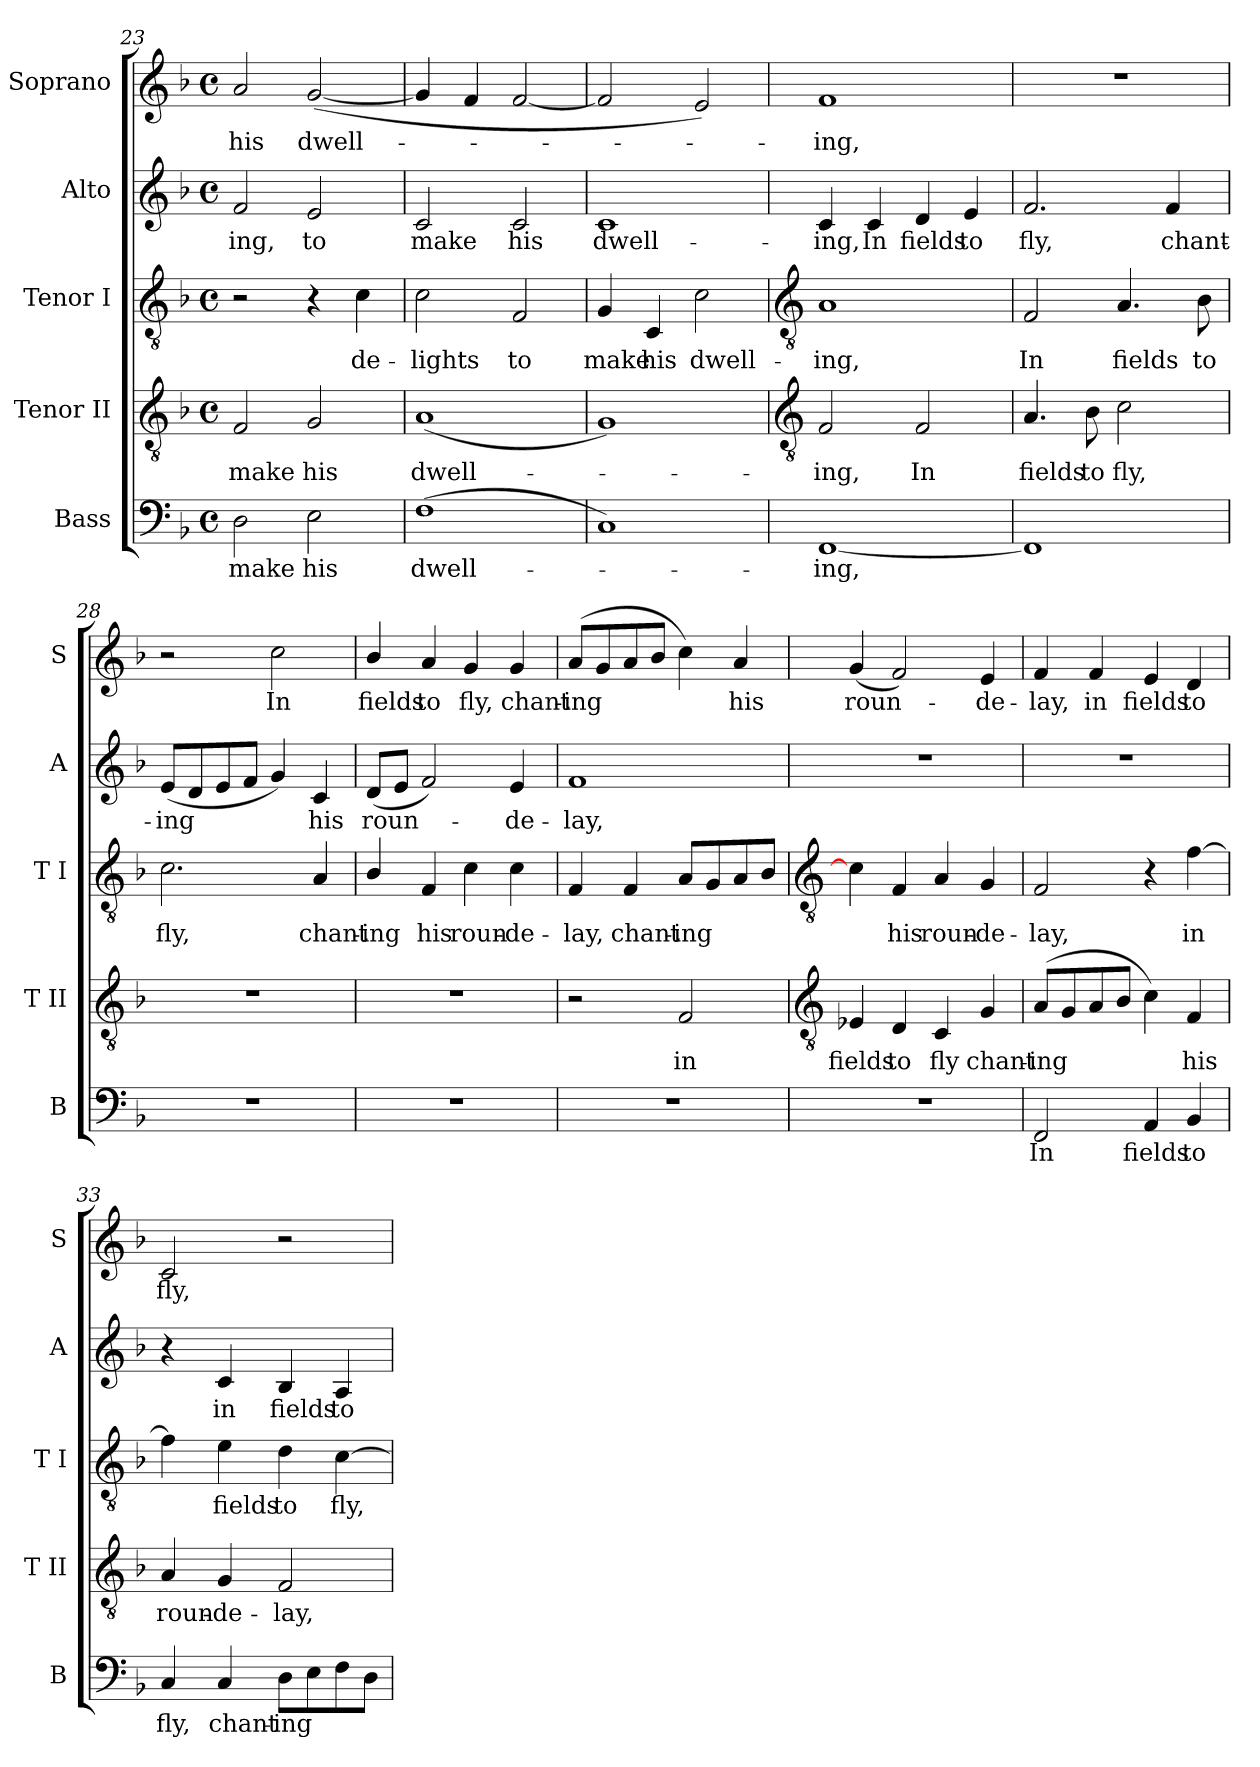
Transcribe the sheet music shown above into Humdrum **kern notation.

**kern	**text	**kern	**text	**kern	**text	**kern	**text	**kern	**text
*part5	*part5	*part4	*part4	*part3	*part3	*part2	*part2	*part1	*part1
*staff5	*staff5	*staff4	*staff4	*staff3	*staff3	*staff2	*staff2	*staff1	*staff1
*I"Bass	*	*I"Tenor II	*	*I"Tenor I	*	*I"Alto	*	*I"Soprano	*
*I'B	*	*I'T II	*	*I'T I	*	*I'A	*	*I'S	*
*clefF4	*	*clefGv2	*	*clefGv2	*	*clefG2	*	*clefG2	*
*k[b-]	*	*k[b-]	*	*k[b-]	*	*k[b-]	*	*k[b-]	*
*F:	*	*F:	*	*F:	*	*F:	*	*F:	*
*M4/4	*	*M4/4	*	*M4/4	*	*M4/4	*	*M4/4	*
*met(c)	*	*met(c)	*	*met(c)	*	*met(c)	*	*met(c)	*
=23	=23	=23	=23	=23	=23	=23	=23	=23	=23
!	!LO:LY:b	!	!LO:LY:b	!	!	!	!LO:LY:b	!	!LO:LY:b
2D	make	2F	make	2r	.	2f	-ing,	2a	his
!	!LO:LY:b	!	!LO:LY:b	!	!	!	!LO:LY:b	!	!LO:LY:b
2E	his	2G	his	4r	.	2e	to	(<[2g	dwell-
!	!	!	!	!	!LO:LY:b	!	!	!	!
.	.	.	.	4c	de-	.	.	.	.
=24	=24	=24	=24	=24	=24	=24	=24	=24	=24
!	!LO:LY:b	!	!LO:LY:b	!	!LO:LY:b	!	!LO:LY:b	!	!
(<1F	dwell-	(<1A	dwell-	2c	-lights	2c	make	4g]	.
.	.	.	.	.	.	.	.	4f	.
!	!	!	!	!	!LO:LY:b	!	!LO:LY:b	!	!
.	.	.	.	2F	to	2c	his	[2f	.
=25	=25	=25	=25	=25	=25	=25	=25	=25	=25
!	!	!	!	!	!LO:LY:b	!	!LO:LY:b	!	!
1C)	.	1G)	.	4G	make	1c	dwell-	2f]	.
!	!	!	!	!	!LO:LY:b	!	!	!	!
.	.	.	.	4C	his	.	.	.	.
!	!	!	!	!	!LO:LY:b	!	!	!	!
.	.	.	.	2c	dwell-	.	.	2e)	.
!!LO:LB:g=z
=26	=26	=26	=26	=26	=26	=26	=26	=26	=26
*	*	*clefGv2	*	*clefGv2	*	*	*	*	*
!	!LO:LY:b	!	!LO:LY:b	!	!LO:LY:b	!	!LO:LY:b	!	!LO:LY:b
[1FF	ing,	2F	ing,	1A	-ing,	4c	-ing,	1f	ing,
!	!	!	!	!	!	!	!LO:LY:b	!	!
.	.	.	.	.	.	4c	In	.	.
!	!	!	!LO:LY:b	!	!	!	!LO:LY:b	!	!
.	.	2F	In	.	.	4d	fields	.	.
!	!	!	!	!	!	!	!LO:LY:b	!	!
.	.	.	.	.	.	4e	to	.	.
=27	=27	=27	=27	=27	=27	=27	=27	=27	=27
!	!	!	!LO:LY:b	!	!LO:LY:b	!	!LO:LY:b	!	!
1FF]	.	4.A	fields	2F	In	2.f	fly,	1r	.
!	!	!	!LO:LY:b	!	!	!	!	!	!
.	.	8B-	to	.	.	.	.	.	.
!	!	!	!LO:LY:b	!	!LO:LY:b	!	!	!	!
.	.	2c	fly,	4.A	fields	.	.	.	.
!	!	!	!	!	!	!	!LO:LY:b	!	!
.	.	.	.	.	.	4f	chant-	.	.
!	!	!	!	!	!LO:LY:b	!	!	!	!
.	.	.	.	8B-	to	.	.	.	.
=28	=28	=28	=28	=28	=28	=28	=28	=28	=28
!	!	!	!	!	!LO:LY:b	!	!LO:LY:b	!	!
1r	.	1r	.	2.c	fly,	(<8eL	-ing	2r	.
.	.	.	.	.	.	8d	.	.	.
.	.	.	.	.	.	8e	.	.	.
.	.	.	.	.	.	8fJ	.	.	.
!	!	!	!	!	!	!	!	!	!LO:LY:b
.	.	.	.	.	.	4g)	.	2cc	In
!	!	!	!	!	!LO:LY:b	!	!LO:LY:b	!	!
.	.	.	.	4A	chant-	4c	his	.	.
=29	=29	=29	=29	=29	=29	=29	=29	=29	=29
!	!	!	!	!	!LO:LY:b	!	!LO:LY:b	!	!LO:LY:b
1r	.	1r	.	4B-/	-ing	(<8dL	roun-	4b-/	fields
.	.	.	.	.	.	8eJ	.	.	.
!	!	!	!	!	!LO:LY:b	!	!	!	!LO:LY:b
.	.	.	.	4F	his	2f)	.	4a	to
!	!	!	!	!	!LO:LY:b	!	!	!	!LO:LY:b
.	.	.	.	4c	roun-	.	.	4g	fly,
!	!	!	!	!	!LO:LY:b	!	!LO:LY:b	!	!LO:LY:b
.	.	.	.	4c	-de-	4e	de-	4g	chant-
=30	=30	=30	=30	=30	=30	=30	=30	=30	=30
!	!	!	!	!	!LO:LY:b	!	!LO:LY:b	!	!LO:LY:b
1r	.	2r	.	4F	-lay,	1f	-lay,	(<8aL	-ing
.	.	.	.	.	.	.	.	8g	.
!	!	!	!	!	!LO:LY:b	!	!	!	!
.	.	.	.	4F	chant-	.	.	8a	.
.	.	.	.	.	.	.	.	8b-J	.
!	!	!	!LO:LY:b	!	!LO:LY:b	!	!	!	!
.	.	2F	in	8AL	-ing	.	.	4cc)	.
.	.	.	.	8G	.	.	.	.	.
!	!	!	!	!	!	!	!	!	!LO:LY:b
.	.	.	.	8A	.	.	.	4a	his
.	.	.	.	8B-J	.	.	.	.	.
!!LO:LB:g=z
=31	=31	=31	=31	=31	=31	=31	=31	=31	=31
*	*	*clefGv2	*	*clefGv2	*	*	*	*	*
!	!	!	!LO:LY:b	!	!	!	!	!	!LO:LY:b
1r	.	4E-X	fields	4c]	.	1r	.	(<4g	roun-
!	!	!	!LO:LY:b	!	!LO:LY:b	!	!	!	!
.	.	4D	to	4F	his	.	.	2f)	.
!	!	!	!LO:LY:b	!	!LO:LY:b	!	!	!	!
.	.	4C	fly	4A	roun-	.	.	.	.
!	!	!	!LO:LY:b	!	!LO:LY:b	!	!	!	!LO:LY:b
.	.	4G	chant-	4G	-de-	.	.	4e	de-
=32	=32	=32	=32	=32	=32	=32	=32	=32	=32
!	!LO:LY:b	!	!LO:LY:b	!	!LO:LY:b	!	!	!	!LO:LY:b
2FF	In	(<8AL	-ing	2F	-lay,	1r	.	4f	-lay,
.	.	8G	.	.	.	.	.	.	.
!	!	!	!	!	!	!	!	!	!LO:LY:b
.	.	8A	.	.	.	.	.	4f	in
.	.	8B-J	.	.	.	.	.	.	.
!	!LO:LY:b	!	!	!	!	!	!	!	!LO:LY:b
4AA	fields	4c)	.	4r	.	.	.	4e	fields
!	!LO:LY:b	!	!LO:LY:b	!	!LO:LY:b	!	!	!	!LO:LY:b
4BB-	to	4F	his	[4f	in	.	.	4d	to
=33	=33	=33	=33	=33	=33	=33	=33	=33	=33
!	!LO:LY:b	!	!LO:LY:b	!	!	!	!	!	!LO:LY:b
4C	fly,	4A	roun-	4f]	.	4r	.	2c	fly,
!	!LO:LY:b	!	!LO:LY:b	!	!LO:LY:b	!	!LO:LY:b	!	!
4C	chant-	4G	-de-	4e	fields	4c	in	.	.
!	!LO:LY:b	!	!LO:LY:b	!	!LO:LY:b	!	!LO:LY:b	!	!
8DL	-ing	2F	-lay,	4d	to	4B-	fields	2r	.
8E	.	.	.	.	.	.	.	.	.
!	!	!	!	!	!LO:LY:b	!	!LO:LY:b	!	!
8F	.	.	.	[4c	fly,	4A	to	.	.
8DJ	.	.	.	.	.	.	.	.	.
=	=	=	=	=	=	=	=	=	=
*-	*-	*-	*-	*-	*-	*-	*-	*-	*-
